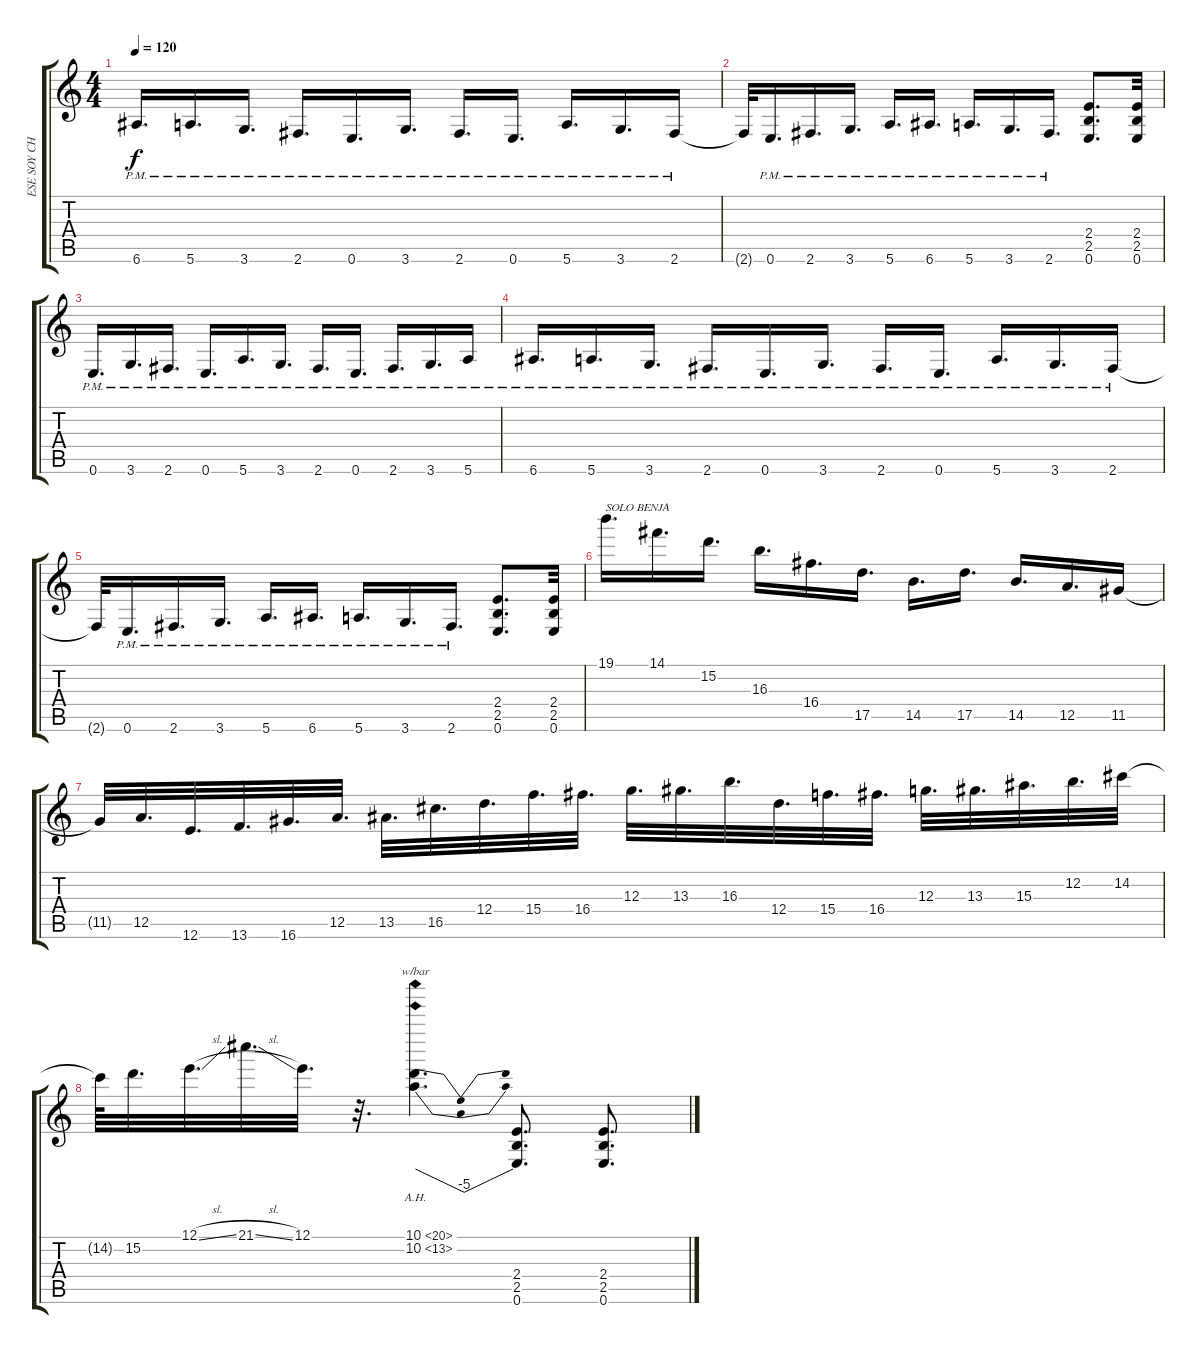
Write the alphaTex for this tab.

\track ("ESE SOY CHOO" "ESE SOY CH") {instrument distortionguitar}
\staff {score tabs}
\tuning (E4 B3 G3 D3 A2 E2) {hide}
\ts (4 4)
\tempo 120
\clef g2
\ks c
6.6{pm}.16{d dy f} 5.6{pm}.16{d} 3.6{pm}.16{d} 2.6{pm}.16{d} 0.6{pm}.16{d} 3.6{pm}.16{d} 2.6{pm}.16{d} 0.6{pm}.16{d} 5.6{pm}.16{d} 3.6{pm}.16{d} 2.6{pm}.16 |
2.6{t}.32 0.6{pm}.16{d} 2.6{pm}.16{d} 3.6{pm}.16{d} 5.6{pm}.16{d} 6.6{pm}.16{d} 5.6{pm}.16{d} 3.6{pm}.16{d} 2.6{pm}.16{d} (2.4 2.5 0.6).8{d} (2.4 2.5 0.6).32 |
0.6{pm}.16{d} 3.6{pm}.16{d} 2.6{pm}.16{d} 0.6{pm}.16{d} 5.6{pm}.16{d} 3.6{pm}.16{d} 2.6{pm}.16{d} 0.6{pm}.16{d} 2.6{pm}.16{d} 3.6{pm}.16{d} 5.6{pm}.16 |
6.6{pm}.16{d} 5.6{pm}.16{d} 3.6{pm}.16{d} 2.6{pm}.16{d} 0.6{pm}.16{d} 3.6{pm}.16{d} 2.6{pm}.16{d} 0.6{pm}.16{d} 5.6{pm}.16{d} 3.6{pm}.16{d} 2.6{pm}.16 |
2.6{t}.32 0.6{pm}.16{d} 2.6{pm}.16{d} 3.6{pm}.16{d} 5.6{pm}.16{d} 6.6{pm}.16{d} 5.6{pm}.16{d} 3.6{pm}.16{d} 2.6{pm}.16{d} (2.4 2.5 0.6).8{d} (2.4 2.5 0.6).32 |
19.1.16{d txt "SOLO BENJA"} 14.1.16{d} 15.2.16{d} 16.3.16{d} 16.4.16{d} 17.5.16{d} 14.5.16{d} 17.5.16{d} 14.5.16{d} 12.5.16{d} 11.5.16 |
11.5{t}.32 12.5.32{d} 12.6.32{d} 13.6.32{d} 16.6.32{d} 12.5.32{d} 13.5.32{d} 16.5.32{d} 12.4.32{d} 15.4.32{d} 16.4.32{d} 12.3.32{d} 13.3.32{d} 16.3.32{d} 12.4.32{d} 15.4.32{d} 16.4.32{d} 12.3.32{d} 13.3.32{d} 15.3.32{d} 12.2.32{d} 14.2.32 |
14.2{t}.64 15.2.32{d} 12.1{sl}.32{d} 21.1{sl}.32{d} 12.1.32{d} r.32{d} (10.1{ah 10} 10.2{ah 3}).4{d tbe (dip default 0 0 30 -20 60 0)} (2.4 2.5 0.6).8{d} (2.4 2.5 0.6).8{d}
